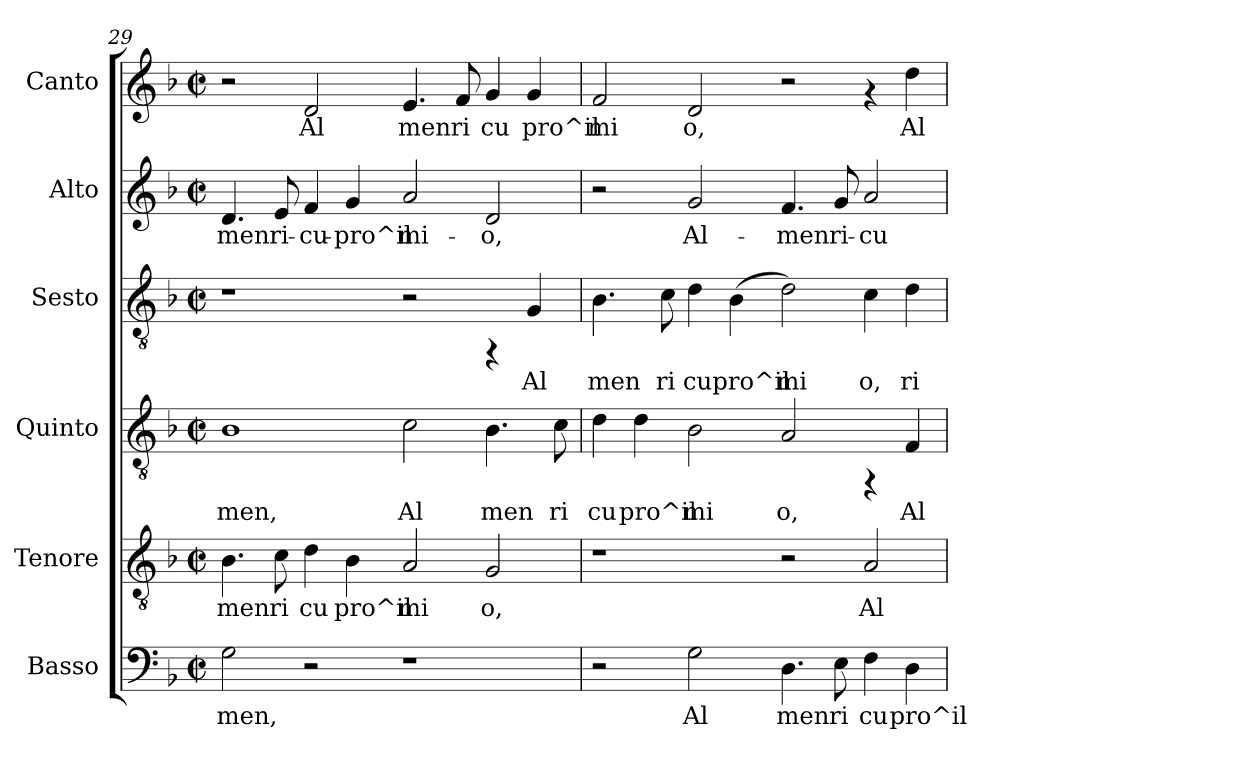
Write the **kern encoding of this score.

**kern	**text	**kern	**text	**kern	**text	**kern	**text	**kern	**text	**kern	**text
*part6	*part6	*part5	*part5	*part4	*part4	*part3	*part3	*part2	*part2	*part1	*part1
*staff6	*staff6	*staff5	*staff5	*staff4	*staff4	*staff3	*staff3	*staff2	*staff2	*staff1	*staff1
*I"Basso	*	*I"Tenore	*	*I"Quinto	*	*I"Sesto	*	*I"Alto	*	*I"Canto	*
!!LO:PB:g=z
*clefF4	*	*clefGv2	*	*clefGv2	*	*clefGv2	*	*clefG2	*	*clefG2	*
*ITrd-3c-5	*	*ITrd-3c-5	*	*ITrd-3c-5	*	*ITrd-3c-5	*	*ITrd-3c-5	*	*	*
*k[b-e-]	*	*k[b-e-]	*	*k[b-e-]	*	*k[b-e-]	*	*k[b-e-]	*	*k[b-]	*
*B-:	*	*B-:	*	*B-:	*	*B-:	*	*B-:	*	*F:	*
*M2/2	*	*M2/2	*	*M2/2	*	*M2/2	*	*M2/2	*	*M2/2	*
*met(c|)	*	*met(c|)	*	*met(c|)	*	*met(c|)	*	*met(c|)	*	*met(c|)	*
=29	=29	=29	=29	=29	=29	=29	=29	=29	=29	=29	=29
!	!LO:LY:b:cj	!	!LO:LY:b:cj	!	!LO:LY:b:cj	!	!	!	!LO:LY:b:cj	!	!
2c\	men,	4.e-\	men	1e-	men,	1r	.	4.g/	men	2r	.
!	!	!	!LO:LY:b:cj	!	!	!	!	!	!LO:LY:b:cj	!	!
.	.	8f\	ri	.	.	.	.	8a/	ri-	.	.
!	!	!	!LO:LY:b:cj	!	!	!	!	!	!LO:LY:b:cj	!	!LO:LY:b:cj
2r	.	4g\	cu	.	.	.	.	4b-/	-cu-	2d/	Al
!	!	!	!LO:LY:b:cj	!	!	!	!	!	!LO:LY:b:cj	!	!
.	.	4e-\	pro^il	.	.	.	.	4cc/	-pro^il	.	.
!	!	!	!LO:LY:b:cj	!	!LO:LY:b:cj	!	!	!	!LO:LY:b:cj	!	!LO:LY:b:cj
1r	.	2d/	mi	2f\	Al	2r	.	2dd/	mi-	4.e/	men
!	!	!	!	!	!	!	!	!	!	!	!LO:LY:b:cj
.	.	.	.	.	.	.	.	.	.	8f/	ri
!	!	!	!LO:LY:b:cj	!	!LO:LY:b:cj	!	!	!	!LO:LY:b:cj	!	!LO:LY:b:cj
.	.	2c/	o,	4.e-\	men	4rFF	.	2g/	-o,	4g/	cu
!	!	!	!	!	!	!	!LO:LY:b:cj	!	!	!	!LO:LY:b:cj
.	.	.	.	.	.	4c/	Al	.	.	4g/	pro^il
!	!	!	!	!	!LO:LY:b:cj	!	!	!	!	!	!
.	.	.	.	8f\	ri	.	.	.	.	.	.
=30	=30	=30	=30	=30	=30	=30	=30	=30	=30	=30	=30
!	!	!	!	!	!LO:LY:b:cj	!	!LO:LY:b:cj	!	!	!	!LO:LY:b:cj
2r	.	1r	.	4g\	cu	4.e-\	men	2r	.	2f/	mi
!	!	!	!	!	!LO:LY:b:cj	!	!	!	!	!	!
.	.	.	.	4g\	pro^il	.	.	.	.	.	.
!	!	!	!	!	!	!	!LO:LY:b:cj	!	!	!	!
.	.	.	.	.	.	8f\	ri	.	.	.	.
!	!LO:LY:b:cj	!	!	!	!LO:LY:b:cj	!	!LO:LY:b:cj	!	!LO:LY:b:cj	!	!LO:LY:b:cj
2c\	Al	.	.	2e-\	mi	4g\	cu	2cc/	Al-	2d/	o,
!	!	!	!	!	!	!	!LO:LY:b:cj	!	!	!	!
.	.	.	.	.	.	(<4e-\	pro^il	.	.	.	.
!	!LO:LY:b:cj	!	!	!	!LO:LY:b:cj	!	!LO:LY:b:cj	!	!LO:LY:b:cj	!	!
4.G\	men	2r	.	2d/	o,	2g\)	mi	4.b-/	-men	2r	.
!	!LO:LY:b:cj	!	!	!	!	!	!	!	!LO:LY:b:cj	!	!
8A\	ri	.	.	.	.	.	.	8cc/	ri-	.	.
!	!LO:LY:b:cj	!	!LO:LY:b:cj	!	!	!	!LO:LY:b:cj	!	!LO:LY:b:cj	!	!
4B-\	cu	2d/	Al	4rFF	.	4f\	o,	2dd/	-cu-	4rf	.
!	!LO:LY:b:cj	!	!	!	!LO:LY:b:cj	!	!LO:LY:b:cj	!	!	!	!LO:LY:b:cj
4G\	pro^il	.	.	4B-/	Al	4g\	ri	.	.	4dd\	Al
=	=	=	=	=	=	=	=	=	=	=	=
*-	*-	*-	*-	*-	*-	*-	*-	*-	*-	*-	*-
